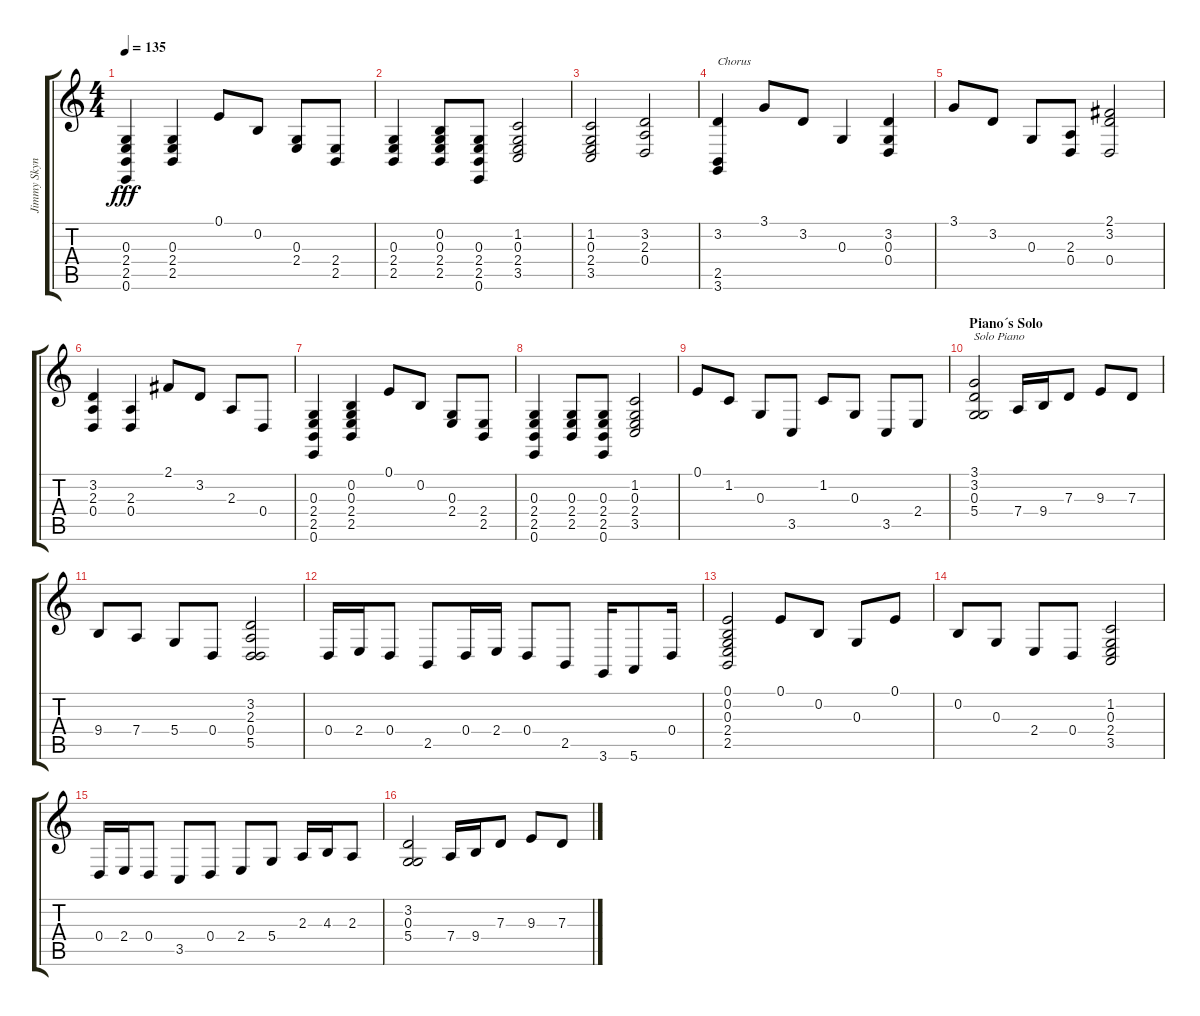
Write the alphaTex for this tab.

\track ("Jimmy Skynyrd" "Jimmy Skyn") {instrument electricgrandpiano}
\staff {score tabs}
\tuning (E4 B3 G3 D3 A2 E2) {hide}
\ts (4 4)
\tempo 135
\clef g2
\ks c
(0.3 2.4 2.5 0.6).4{dy fff} (0.3 2.4 2.5).4 0.1.8 0.2.8 (0.3 2.4).8 (2.4 2.5).8 |
(0.3 2.4 2.5).4 (0.2 0.3 2.4 2.5).8 (0.3 2.4 2.5 0.6).8 (1.2 0.3 2.4 3.5).2 |
(1.2 0.3 2.4 3.5).2 (3.2 2.3 0.4).2 |
(3.2 2.5 3.6).4{txt "Chorus"} 3.1.8 3.2.8 0.3.4 (3.2 0.3 0.4).4 |
3.1.8 3.2.8 0.3.8 (2.3 0.4).8 (2.1 3.2 0.4).2 |
(3.2 2.3 0.4).4 (2.3 0.4).4 2.1.8 3.2.8 2.3.8 0.4.8 |
(0.3 2.4 2.5 0.6).4 (0.2 0.3 2.4 2.5).4 0.1.8 0.2.8 (0.3 2.4).8 (2.4 2.5).8 |
(0.3 2.4 2.5 0.6).4 (0.3 2.4 2.5).8 (0.3 2.4 2.5 0.6).8 (1.2 0.3 2.4 3.5).2 |
0.1.8 1.2.8 0.3.8 3.5.8 1.2.8 0.3.8 3.5.8 2.4.8 |
\section ("" "Piano´s Solo")
(3.1 3.2 0.3 5.4).2{txt "Solo Piano" volume 16} 7.4.16 9.4.16 7.3.8 9.3.8 7.3.8 |
9.4.8 7.4.8 5.4.8 0.4.8 (3.2 2.3 0.4 5.5).2 |
0.4.16 2.4.16 0.4.8 2.5.8 0.4.16 2.4.16 0.4.8 2.5.8 3.6.16 5.6.8 0.4.16 |
(0.1 0.2 0.3 2.4 2.5).2 0.1.8 0.2.8 0.3.8 0.1.8 |
0.2.8 0.3.8 2.4.8 0.4.8 (1.2 0.3 2.4 3.5).2 |
0.4.16 2.4.16 0.4.8 3.5.8 0.4.8 2.4.8 5.4.8 2.3.16 4.3.16 2.3.8 |
(3.2 0.3 5.4).2 7.4.16 9.4.16 7.3.8 9.3.8 7.3.8
